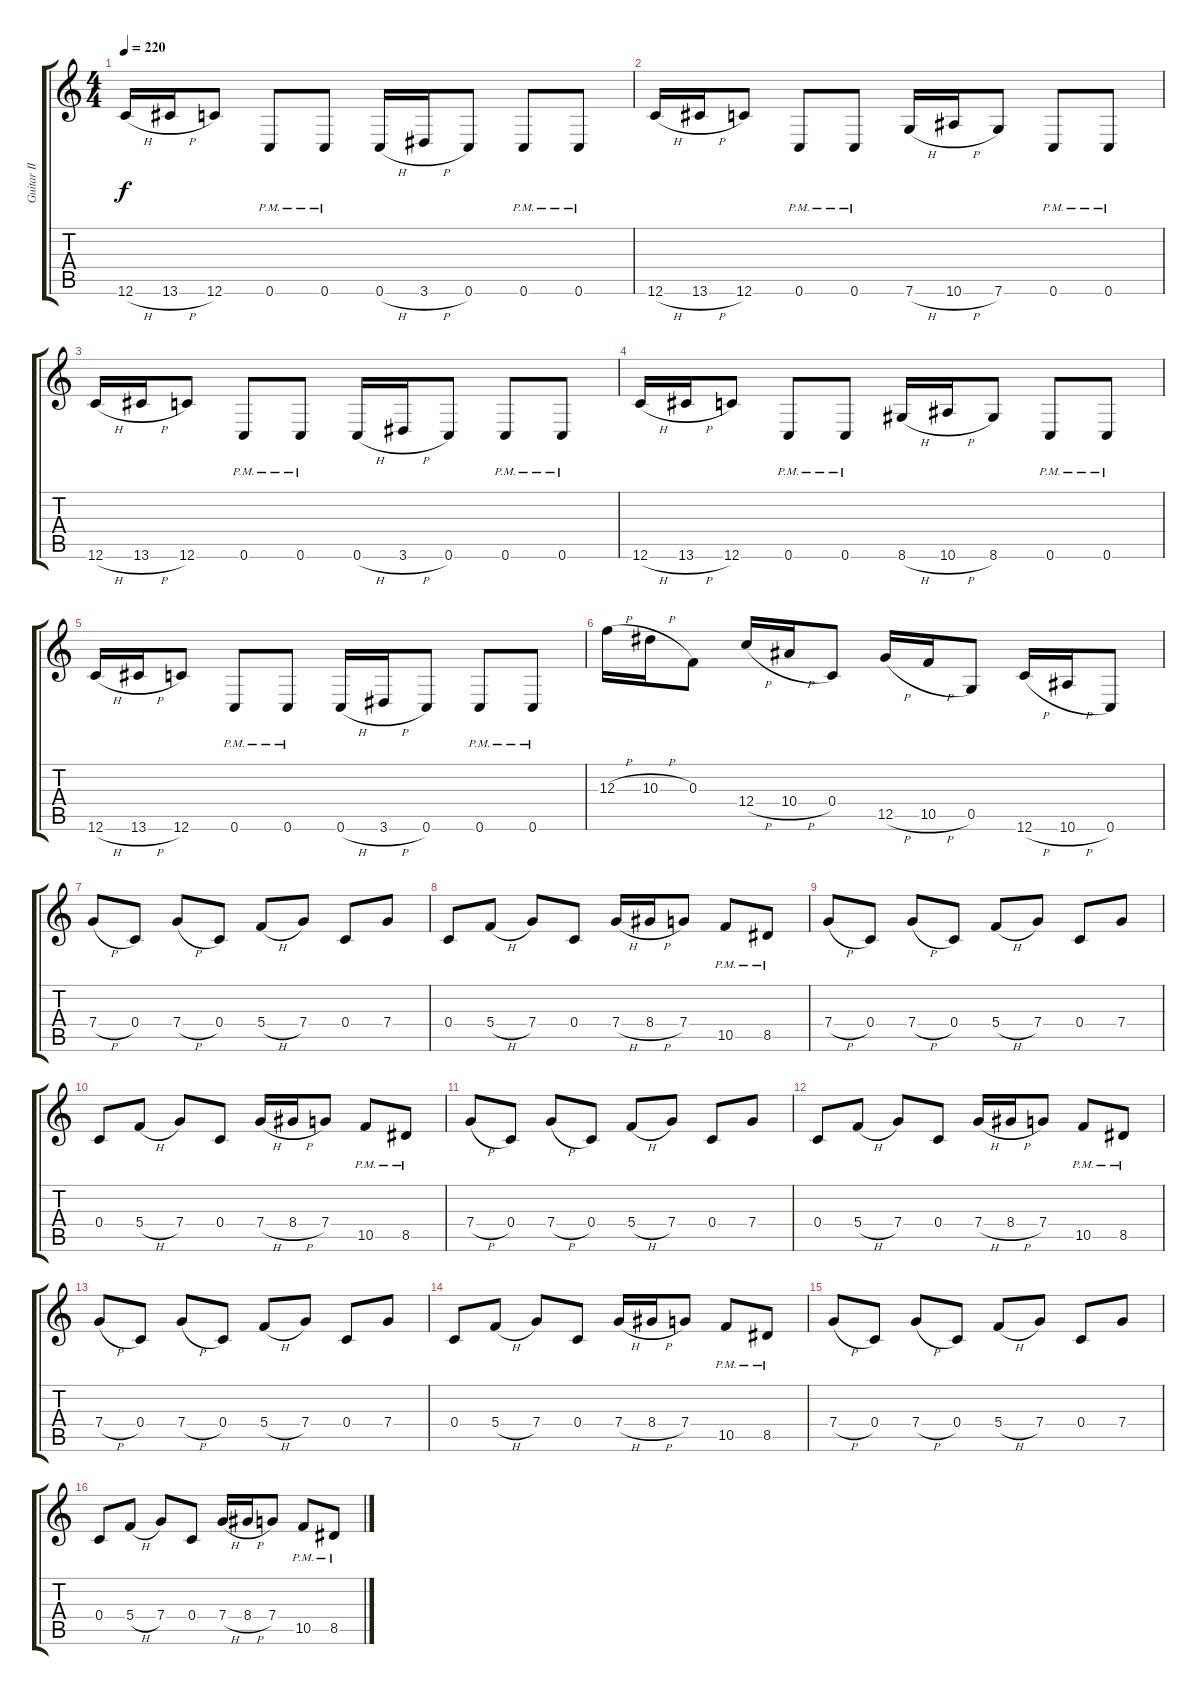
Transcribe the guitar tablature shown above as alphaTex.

\track ("Guitar II" "Guitar II") {instrument overdrivenguitar}
\staff {score tabs}
\tuning (D4 A3 F3 C3 G2 C2) {hide}
\ts (4 4)
\tempo 220
\clef g2
\ks c
12.6{h}.16{dy f} 13.6{h}.16 12.6.8 0.6{pm}.8 0.6{pm}.8 0.6{h}.16 3.6{h}.16 0.6.8 0.6{pm}.8 0.6{pm}.8 |
12.6{h}.16 13.6{h}.16 12.6.8 0.6{pm}.8 0.6{pm}.8 7.6{h}.16 10.6{h}.16 7.6.8 0.6{pm}.8 0.6{pm}.8 |
12.6{h}.16 13.6{h}.16 12.6.8 0.6{pm}.8 0.6{pm}.8 0.6{h}.16 3.6{h}.16 0.6.8 0.6{pm}.8 0.6{pm}.8 |
12.6{h}.16 13.6{h}.16 12.6.8 0.6{pm}.8 0.6{pm}.8 8.6{h}.16 10.6{h}.16 8.6.8 0.6{pm}.8 0.6{pm}.8 |
12.6{h}.16 13.6{h}.16 12.6.8 0.6{pm}.8 0.6{pm}.8 0.6{h}.16 3.6{h}.16 0.6.8 0.6{pm}.8 0.6{pm}.8 |
12.3{h}.16 10.3{h}.16 0.3.8 12.4{h}.16 10.4{h}.16 0.4.8 12.5{h}.16 10.5{h}.16 0.5.8 12.6{h}.16 10.6{h}.16 0.6.8 |
7.4{h}.8 0.4.8 7.4{h}.8 0.4.8 5.4{h}.8 7.4.8 0.4.8 7.4.8 |
0.4.8 5.4{h}.8 7.4.8 0.4.8 7.4{h}.16 8.4{h}.16 7.4.8 10.5{pm}.8 8.5{pm}.8 |
7.4{h}.8 0.4.8 7.4{h}.8 0.4.8 5.4{h}.8 7.4.8 0.4.8 7.4.8 |
0.4.8 5.4{h}.8 7.4.8 0.4.8 7.4{h}.16 8.4{h}.16 7.4.8 10.5{pm}.8 8.5{pm}.8 |
7.4{h}.8 0.4.8 7.4{h}.8 0.4.8 5.4{h}.8 7.4.8 0.4.8 7.4.8 |
0.4.8 5.4{h}.8 7.4.8 0.4.8 7.4{h}.16 8.4{h}.16 7.4.8 10.5{pm}.8 8.5{pm}.8 |
7.4{h}.8 0.4.8 7.4{h}.8 0.4.8 5.4{h}.8 7.4.8 0.4.8 7.4.8 |
0.4.8 5.4{h}.8 7.4.8 0.4.8 7.4{h}.16 8.4{h}.16 7.4.8 10.5{pm}.8 8.5{pm}.8 |
7.4{h}.8 0.4.8 7.4{h}.8 0.4.8 5.4{h}.8 7.4.8 0.4.8 7.4.8 |
0.4.8 5.4{h}.8 7.4.8 0.4.8 7.4{h}.16 8.4{h}.16 7.4.8 10.5{pm}.8 8.5{pm}.8
